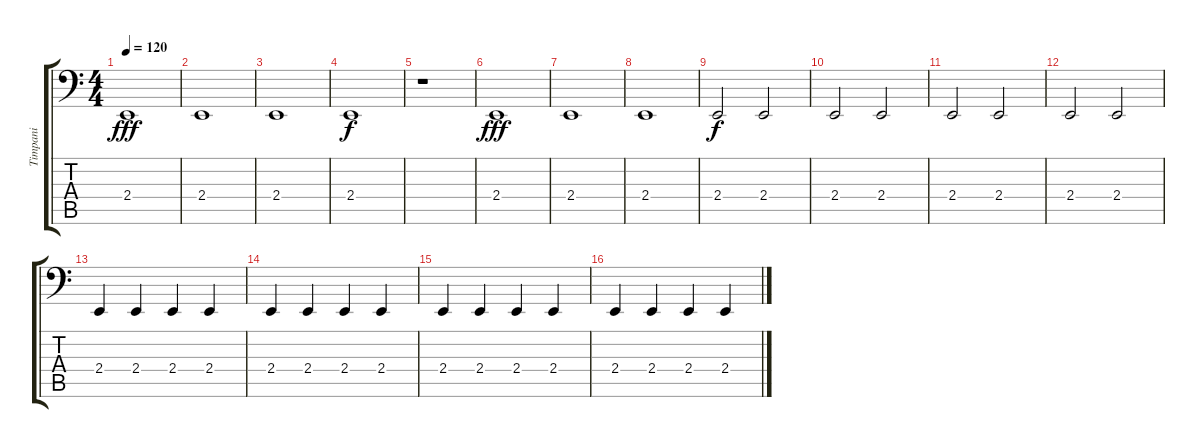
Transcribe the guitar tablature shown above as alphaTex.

\track ("Timpani" "Timpani") {instrument timpani}
\staff {score tabs}
\tuning (E3 B2 G2 D2 A1 E1) {hide}
\ts (4 4)
\tempo 120
\clef f4
\ks c
2.4.1{dy fff} |
2.4.1 |
2.4.1 |
2.4.1{dy f} |
r.1 |
2.4.1{dy fff} |
2.4.1 |
2.4.1 |
2.4.2{dy f} 2.4.2 |
2.4.2 2.4.2 |
2.4.2 2.4.2 |
2.4.2 2.4.2 |
2.4.4 2.4.4 2.4.4 2.4.4 |
2.4.4 2.4.4 2.4.4 2.4.4 |
2.4.4 2.4.4 2.4.4 2.4.4 |
2.4.4 2.4.4 2.4.4 2.4.4
